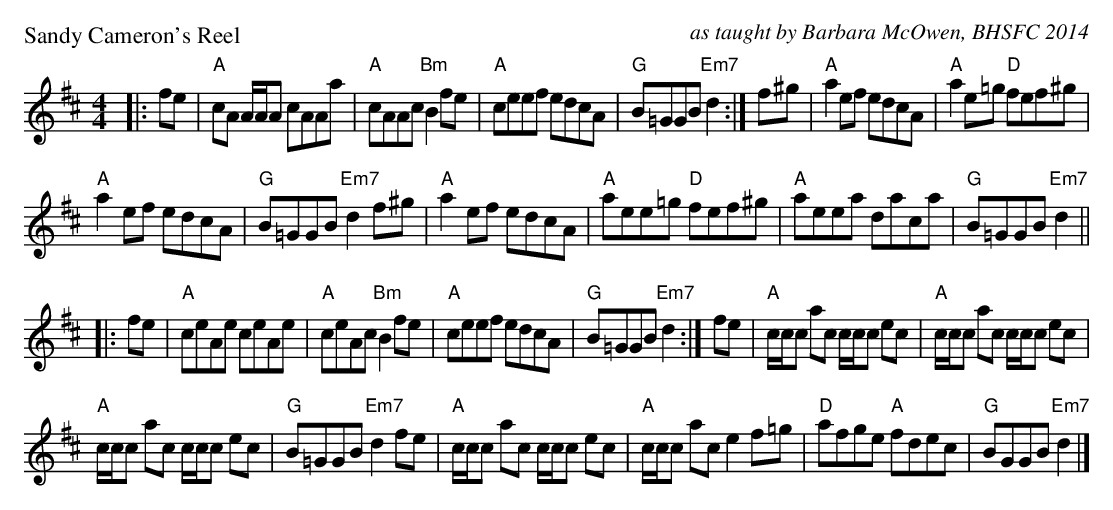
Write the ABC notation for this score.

X:1
P: Sandy Cameron's Reel
C: as taught by Barbara McOwen, BHSFC 2014
L: 1/8
M: 4/4
K: D
|: fe|"A"cA A/A/A cAAa|"A"cAAc "Bm"B2 fe|"A"ceef edcA|"G"B=GGB "Em7"d2 :|f^g|"A"a2 ef edcA|"A"a2 e=g "D"fef^g|
"A"a2 ef edcA|"G"B=GGB "Em7"d2 f^g|"A"a2 ef edcA|"A"aee=g "D"fef^g|"A"aeea daca|"G"B=GGB "Em7"d2||
|: fe|"A"ceAe ceAe|"A"ceAc "Bm"B2 fe|"A"ceef edcA|"G"B=GGB "Em7"d2 :| fe|"A"c/c/c ac c/c/c ec|"A"c/c/c ac c/c/c ec|
"A"c/c/c ac c/c/c ec|"G"B=GGB "Em7"d2 fe|"A"c/c/c ac c/c/c ec|"A"c/c/c ac e2 f=g|"D"afge "A"fdec|"G"BGGB "Em7"d2 |]
